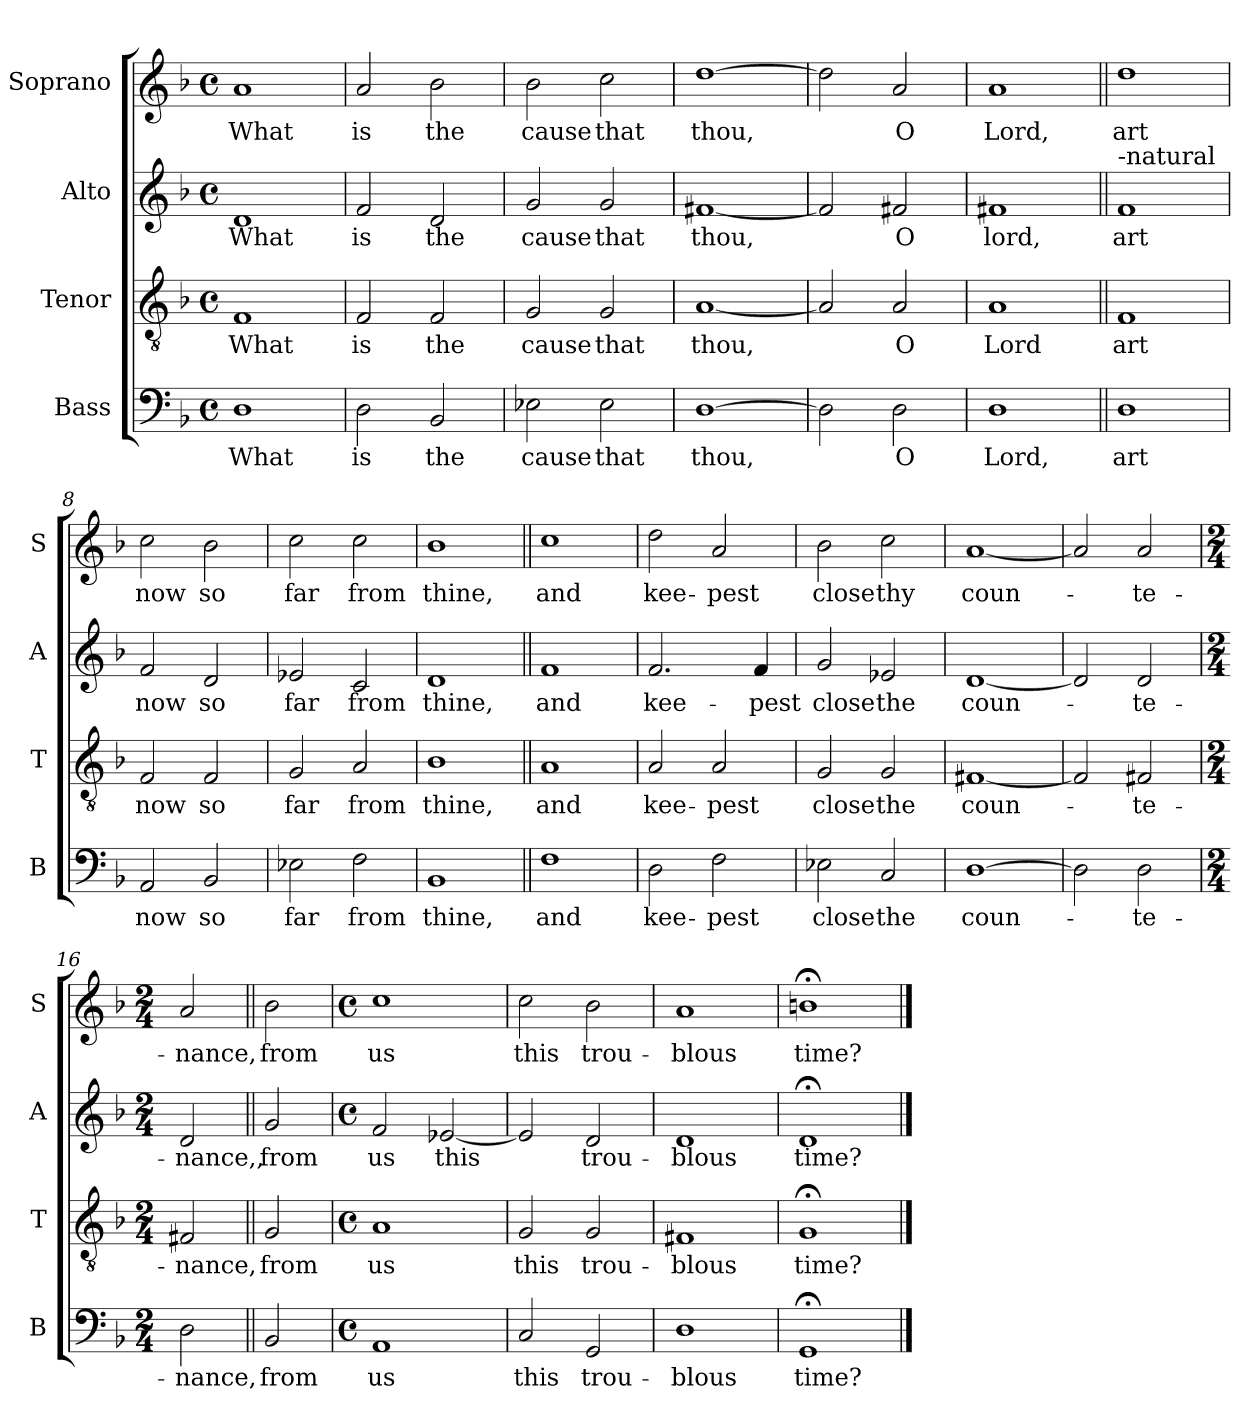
**kern	**text	**kern	**text	**kern	**text	**kern	**text
*part4	*part4	*part3	*part3	*part2	*part2	*part1	*part1
*staff4	*staff4	*staff3	*staff3	*staff2	*staff2	*staff1	*staff1
*I"Bass	*	*I"Tenor	*	*I"Alto	*	*I"Soprano	*
*I'B	*	*I'T	*	*I'A	*	*I'S	*
*clefF4	*	*clefGv2	*	*clefG2	*	*clefG2	*
*k[b-]	*	*k[b-]	*	*k[b-]	*	*k[b-]	*
*F:	*	*F:	*	*F:	*	*F:	*
*M4/4	*	*M4/4	*	*M4/4	*	*M4/4	*
*met(c)	*	*met(c)	*	*met(c)	*	*met(c)	*
=1	=1	=1	=1	=1	=1	=1	=1
!	!LO:LY:b	!	!LO:LY:b	!	!LO:LY:b	!	!LO:LY:b
1D	What	1F	What	1d	What	1a	What
=2	=2	=2	=2	=2	=2	=2	=2
!	!LO:LY:b	!	!LO:LY:b	!	!LO:LY:b	!	!LO:LY:b
2D\	is	2F/	is	2f/	is	2a/	is
!	!LO:LY:b	!	!LO:LY:b	!	!LO:LY:b	!	!LO:LY:b
2BB-/	the	2F/	the	2d/	the	2b-\	the
=3	=3	=3	=3	=3	=3	=3	=3
!	!LO:LY:b	!	!LO:LY:b	!	!LO:LY:b	!	!LO:LY:b
2E-X\	cause	2G/	cause	2g/	cause	2b-\	cause
!	!LO:LY:b	!	!LO:LY:b	!	!LO:LY:b	!	!LO:LY:b
2E-\	that	2G/	that	2g/	that	2cc\	that
=4	=4	=4	=4	=4	=4	=4	=4
!	!LO:LY:b	!	!LO:LY:b	!	!LO:LY:b	!	!LO:LY:b
[1D	thou,	[1A	thou,	[1f#X	thou,	[1dd	thou,
=5	=5	=5	=5	=5	=5	=5	=5
2D\]	.	2A/]	.	2f#/]	.	2dd\]	.
!	!LO:LY:b	!	!LO:LY:b	!	!LO:LY:b	!	!LO:LY:b
2D\	O	2A/	O	2f#X/	O	2a/	O
!!LO:LB:g=z
=6	=6	=6	=6	=6	=6	=6	=6
!	!LO:LY:b	!	!LO:LY:b	!	!LO:LY:b	!	!LO:LY:b
1D	Lord,	1A	Lord	1f#X	lord,	1a	Lord,
=7||	=7||	=7||	=7||	=7||	=7||	=7||	=7||
!	!	!	!	!LO:TX:a:t=-natural	!	!	!
!	!LO:LY:b	!	!LO:LY:b	!	!LO:LY:b	!	!LO:LY:b
1D	art	1F	art	1f	art	1dd	art
=8	=8	=8	=8	=8	=8	=8	=8
!	!LO:LY:b	!	!LO:LY:b	!	!LO:LY:b	!	!LO:LY:b
2AA/	now	2F/	now	2f/	now	2cc\	now
!	!LO:LY:b	!	!LO:LY:b	!	!LO:LY:b	!	!LO:LY:b
2BB-/	so	2F/	so	2d/	so	2b-\	so
=9	=9	=9	=9	=9	=9	=9	=9
!	!LO:LY:b	!	!LO:LY:b	!	!LO:LY:b	!	!LO:LY:b
2E-X\	far	2G/	far	2e-X/	far	2cc\	far
!	!LO:LY:b	!	!LO:LY:b	!	!LO:LY:b	!	!LO:LY:b
2F\	from	2A/	from	2c/	from	2cc\	from
=10	=10	=10	=10	=10	=10	=10	=10
!	!LO:LY:b	!	!LO:LY:b	!	!LO:LY:b	!	!LO:LY:b
1BB-	thine,	1B-	thine,	1d	thine,	1b-	thine,
!!LO:LB:g=z
=11||	=11||	=11||	=11||	=11||	=11||	=11||	=11||
!	!LO:LY:b	!	!LO:LY:b	!	!LO:LY:b	!	!LO:LY:b
1F	and	1A	and	1f	and	1cc	and
=12	=12	=12	=12	=12	=12	=12	=12
!	!LO:LY:b	!	!LO:LY:b	!	!LO:LY:b	!	!LO:LY:b
2D\	kee-	2A/	kee-	2.f/	kee-	2dd\	kee-
!	!LO:LY:b	!	!LO:LY:b	!	!	!	!LO:LY:b
2F\	-pest	2A/	-pest	.	.	2a/	-pest
!	!	!	!	!	!LO:LY:b	!	!
.	.	.	.	4f/	-pest	.	.
=13	=13	=13	=13	=13	=13	=13	=13
!	!LO:LY:b	!	!LO:LY:b	!	!LO:LY:b	!	!LO:LY:b
2E-X\	close	2G/	close	2g/	close	2b-\	close
!	!LO:LY:b	!	!LO:LY:b	!	!LO:LY:b	!	!LO:LY:b
2C/	the	2G/	the	2e-X/	the	2cc\	thy
=14	=14	=14	=14	=14	=14	=14	=14
!	!LO:LY:b	!	!LO:LY:b	!	!LO:LY:b	!	!LO:LY:b
[1D	coun-	[1F#X	coun-	[1d	coun-	[1a	coun-
=15	=15	=15	=15	=15	=15	=15	=15
2D\]	.	2F#/]	.	2d/]	.	2a/]	.
!	!LO:LY:b	!	!LO:LY:b	!	!LO:LY:b	!	!LO:LY:b
2D\	-te-	2F#X/	-te-	2d/	-te-	2a/	-te-
=16	=16	=16	=16	=16	=16	=16	=16
*M2/4	*	*M2/4	*	*M2/4	*	*M2/4	*
!	!LO:LY:b	!	!LO:LY:b	!	!LO:LY:b	!	!LO:LY:b
2D\	-nance,	2F#X/	-nance,	2d/	-nance,,	2a/	-nance,
!!LO:PB:g=z
=17||	=17||	=17||	=17||	=17||	=17||	=17||	=17||
!	!LO:LY:b	!	!LO:LY:b	!	!LO:LY:b	!	!LO:LY:b
2BB-/	from	2G/	from	2g/	from	2b-\	from
=18	=18	=18	=18	=18	=18	=18	=18
*M4/4	*	*M4/4	*	*M4/4	*	*M4/4	*
*met(c)	*	*met(c)	*	*met(c)	*	*met(c)	*
!	!LO:LY:b	!	!LO:LY:b	!	!LO:LY:b	!	!LO:LY:b
1AA	us	1A	us	2f/	us	1cc	us
!	!	!	!	!	!LO:LY:b	!	!
.	.	.	.	[2e-X/	this	.	.
=19	=19	=19	=19	=19	=19	=19	=19
!	!LO:LY:b	!	!LO:LY:b	!	!	!	!LO:LY:b
2C/	this	2G/	this	2e-/]	.	2cc\	this
!	!LO:LY:b	!	!LO:LY:b	!	!LO:LY:b	!	!LO:LY:b
2GG/	trou-	2G/	trou-	2d/	trou-	2b-\	trou-
=20	=20	=20	=20	=20	=20	=20	=20
!	!LO:LY:b	!	!LO:LY:b	!	!LO:LY:b	!	!LO:LY:b
1D	-blous	1F#X	-blous	1d	-blous	1a	-blous
=21	=21	=21	=21	=21	=21	=21	=21
!	!LO:LY:b	!	!LO:LY:b	!	!LO:LY:b	!	!LO:LY:b
1GG;<	time?	1G;<	time?	1d;<	time?	1bn;<	time?
==	==	==	==	==	==	==	==
*-	*-	*-	*-	*-	*-	*-	*-
